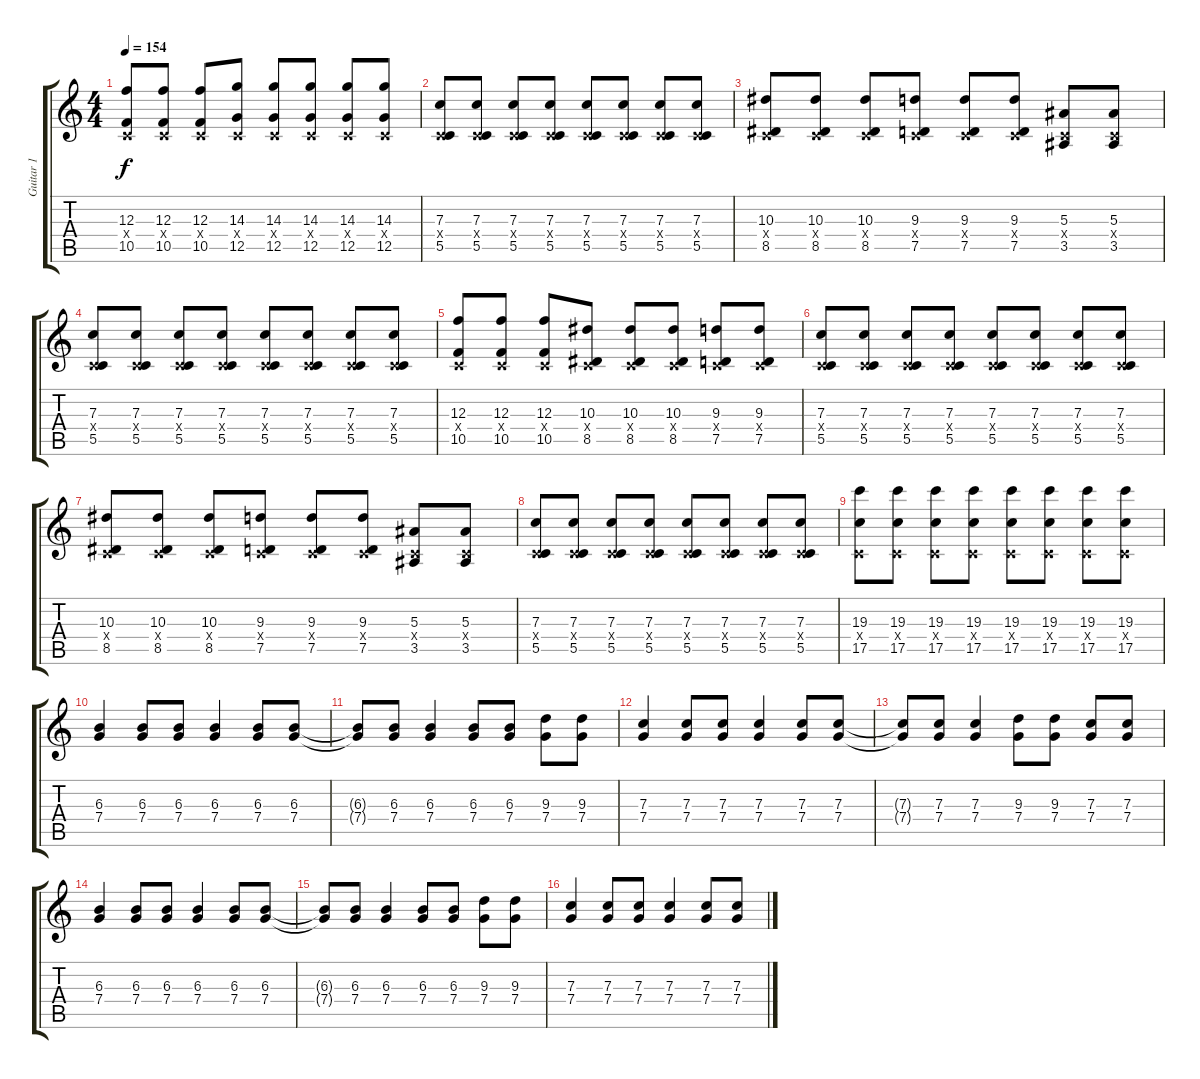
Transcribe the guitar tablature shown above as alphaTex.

\track ("Guitar 1" "Guitar 1") {mute instrument distortionguitar bank 255}
\staff {score tabs}
\tuning (D4 A3 F3 C3 G2 C2) {hide}
\ts (4 4)
\tempo 154
\clef g2
\ks c
(12.3 0.4{x} 10.5).8{dy f} (12.3 0.4{x} 10.5).8 (12.3 0.4{x} 10.5).8 (14.3 0.4{x} 12.5).8 (14.3 0.4{x} 12.5).8 (14.3 0.4{x} 12.5).8 (14.3 0.4{x} 12.5).8 (14.3 0.4{x} 12.5).8 |
(7.3 0.4{x} 5.5).8 (7.3 0.4{x} 5.5).8 (7.3 0.4{x} 5.5).8 (7.3 0.4{x} 5.5).8 (7.3 0.4{x} 5.5).8 (7.3 0.4{x} 5.5).8 (7.3 0.4{x} 5.5).8 (7.3 0.4{x} 5.5).8 |
(10.3 0.4{x} 8.5).8 (10.3 0.4{x} 8.5).8 (10.3 0.4{x} 8.5).8 (9.3 0.4{x} 7.5).8 (9.3 0.4{x} 7.5).8 (9.3 0.4{x} 7.5).8 (5.3 0.4{x} 3.5).8 (5.3 0.4{x} 3.5).8 |
(7.3 0.4{x} 5.5).8 (7.3 0.4{x} 5.5).8 (7.3 0.4{x} 5.5).8 (7.3 0.4{x} 5.5).8 (7.3 0.4{x} 5.5).8 (7.3 0.4{x} 5.5).8 (7.3 0.4{x} 5.5).8 (7.3 0.4{x} 5.5).8 |
(12.3 0.4{x} 10.5).8 (12.3 0.4{x} 10.5).8 (12.3 0.4{x} 10.5).8 (10.3 0.4{x} 8.5).8 (10.3 0.4{x} 8.5).8 (10.3 0.4{x} 8.5).8 (9.3 0.4{x} 7.5).8 (9.3 0.4{x} 7.5).8 |
(7.3 0.4{x} 5.5).8 (7.3 0.4{x} 5.5).8 (7.3 0.4{x} 5.5).8 (7.3 0.4{x} 5.5).8 (7.3 0.4{x} 5.5).8 (7.3 0.4{x} 5.5).8 (7.3 0.4{x} 5.5).8 (7.3 0.4{x} 5.5).8 |
(10.3 0.4{x} 8.5).8 (10.3 0.4{x} 8.5).8 (10.3 0.4{x} 8.5).8 (9.3 0.4{x} 7.5).8 (9.3 0.4{x} 7.5).8 (9.3 0.4{x} 7.5).8 (5.3 0.4{x} 3.5).8 (5.3 0.4{x} 3.5).8 |
(7.3 0.4{x} 5.5).8 (7.3 0.4{x} 5.5).8 (7.3 0.4{x} 5.5).8 (7.3 0.4{x} 5.5).8 (7.3 0.4{x} 5.5).8 (7.3 0.4{x} 5.5).8 (7.3 0.4{x} 5.5).8 (7.3 0.4{x} 5.5).8 |
(19.3 0.4{x} 17.5).8 (19.3 0.4{x} 17.5).8 (19.3 0.4{x} 17.5).8 (19.3 0.4{x} 17.5).8 (19.3 0.4{x} 17.5).8 (19.3 0.4{x} 17.5).8 (19.3 0.4{x} 17.5).8 (19.3 0.4{x} 17.5).8 |
(6.3 7.4).4 (6.3 7.4).8 (6.3 7.4).8 (6.3 7.4).4 (6.3 7.4).8 (6.3 7.4).8 |
(6.3{t} 7.4{t}).8 (6.3 7.4).8 (6.3 7.4).4 (6.3 7.4).8 (6.3 7.4).8 (9.3 7.4).8 (9.3 7.4).8 |
(7.3 7.4).4 (7.3 7.4).8 (7.3 7.4).8 (7.3 7.4).4 (7.3 7.4).8 (7.3 7.4).8 |
(7.3{t} 7.4{t}).8 (7.3 7.4).8 (7.3 7.4).4 (9.3 7.4).8 (9.3 7.4).8 (7.3 7.4).8 (7.3 7.4).8 |
(6.3 7.4).4 (6.3 7.4).8 (6.3 7.4).8 (6.3 7.4).4 (6.3 7.4).8 (6.3 7.4).8 |
(6.3{t} 7.4{t}).8 (6.3 7.4).8 (6.3 7.4).4 (6.3 7.4).8 (6.3 7.4).8 (9.3 7.4).8 (9.3 7.4).8 |
(7.3 7.4).4 (7.3 7.4).8 (7.3 7.4).8 (7.3 7.4).4 (7.3 7.4).8 (7.3 7.4).8
